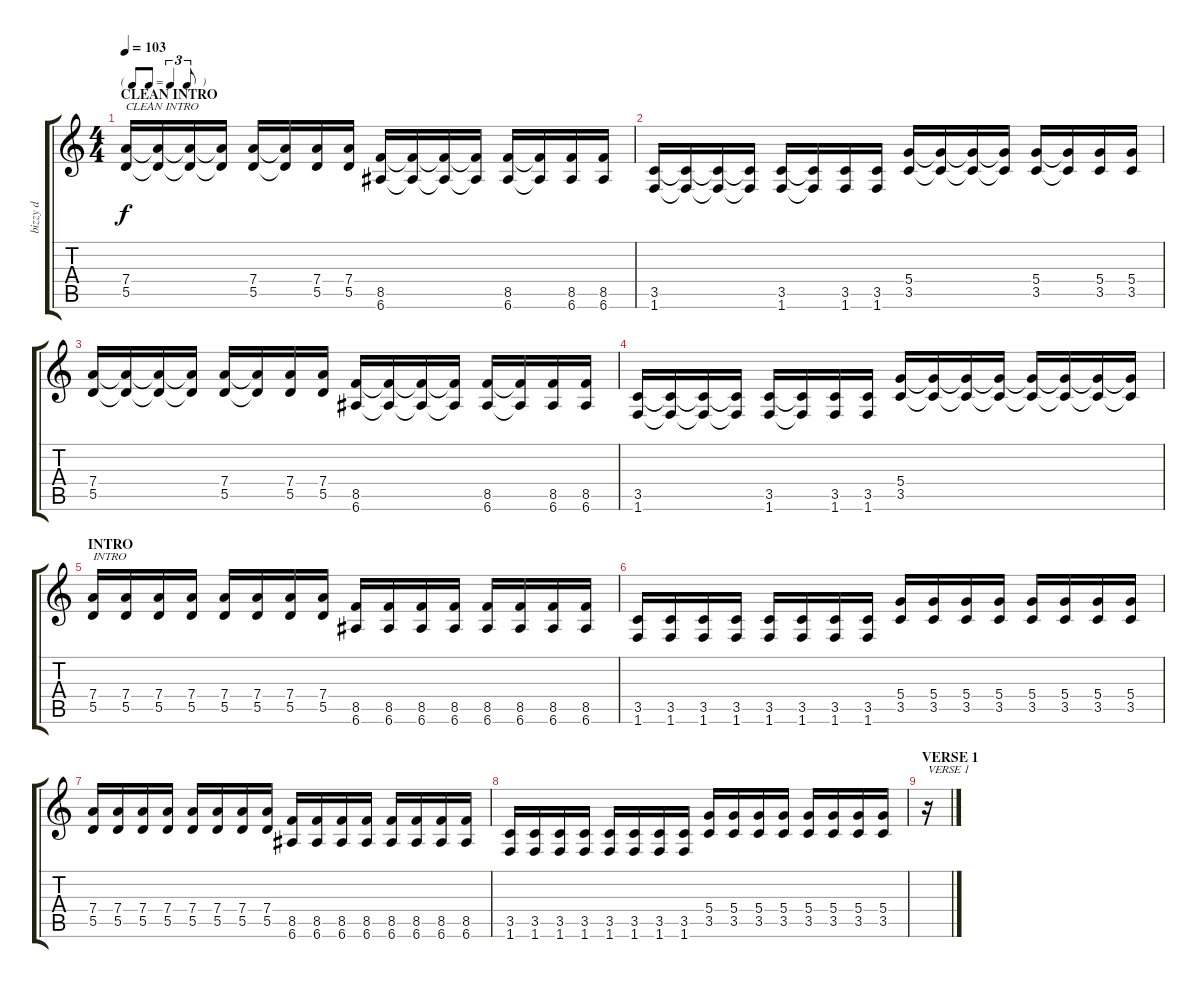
\track ("bizzy d" "bizzy d") {instrument distortionguitar}
\staff {score tabs}
\tuning (E4 B3 G3 D3 A2 E2) {hide}
\ts (4 4)
\tf triplet8th
\section ("" "CLEAN INTRO")
\tempo 103
\clef g2
\ks c
(7.4 5.5).16{txt "CLEAN INTRO" dy f volume 8 instrument electricguitarclean} (7.4{t} 5.5{t}).16 (7.4{t} 5.5{t}).16 (7.4{t} 5.5{t}).16 (7.4 5.5).16 (7.4{t} 5.5{t}).16 (7.4 5.5).16 (7.4 5.5).16 (8.5 6.6).16 (8.5{t} 6.6{t}).16 (8.5{t} 6.6{t}).16 (8.5{t} 6.6{t}).16 (8.5 6.6).16 (8.5{t} 6.6{t}).16 (8.5 6.6).16 (8.5 6.6).16 |
(3.5 1.6).16 (3.5{t} 1.6{t}).16 (3.5{t} 1.6{t}).16 (3.5{t} 1.6{t}).16 (3.5 1.6).16 (3.5{t} 1.6{t}).16 (3.5 1.6).16 (3.5 1.6).16 (5.4 3.5).16 (5.4{t} 3.5{t}).16 (5.4{t} 3.5{t}).16 (5.4{t} 3.5{t}).16 (5.4 3.5).16 (5.4{t} 3.5{t}).16 (5.4 3.5).16 (5.4 3.5).16 |
(7.4 5.5).16 (7.4{t} 5.5{t}).16 (7.4{t} 5.5{t}).16 (7.4{t} 5.5{t}).16 (7.4 5.5).16 (7.4{t} 5.5{t}).16 (7.4 5.5).16 (7.4 5.5).16 (8.5 6.6).16 (8.5{t} 6.6{t}).16 (8.5{t} 6.6{t}).16 (8.5{t} 6.6{t}).16 (8.5 6.6).16 (8.5{t} 6.6{t}).16 (8.5 6.6).16 (8.5 6.6).16 |
(3.5 1.6).16 (3.5{t} 1.6{t}).16 (3.5{t} 1.6{t}).16 (3.5{t} 1.6{t}).16 (3.5 1.6).16 (3.5{t} 1.6{t}).16 (3.5 1.6).16 (3.5 1.6).16 (5.4 3.5).16 (5.4{t} 3.5{t}).16 (5.4{t} 3.5{t}).16 (5.4{t} 3.5{t}).16 (5.4{t} 3.5{t}).16 (5.4{t} 3.5{t}).16 (5.4{t} 3.5{t}).16 (5.4{t} 3.5{t}).16 |
\section ("" "INTRO")
(7.4 5.5).16{txt "INTRO" instrument distortionguitar} (7.4 5.5).16 (7.4 5.5).16 (7.4 5.5).16 (7.4 5.5).16 (7.4 5.5).16 (7.4 5.5).16 (7.4 5.5).16 (8.5 6.6).16 (8.5 6.6).16 (8.5 6.6).16 (8.5 6.6).16 (8.5 6.6).16 (8.5 6.6).16 (8.5 6.6).16 (8.5 6.6).16 |
(3.5 1.6).16 (3.5 1.6).16 (3.5 1.6).16 (3.5 1.6).16 (3.5 1.6).16 (3.5 1.6).16 (3.5 1.6).16 (3.5 1.6).16 (5.4 3.5).16 (5.4 3.5).16 (5.4 3.5).16 (5.4 3.5).16 (5.4 3.5).16 (5.4 3.5).16 (5.4 3.5).16 (5.4 3.5).16 |
(7.4 5.5).16 (7.4 5.5).16 (7.4 5.5).16 (7.4 5.5).16 (7.4 5.5).16 (7.4 5.5).16 (7.4 5.5).16 (7.4 5.5).16 (8.5 6.6).16 (8.5 6.6).16 (8.5 6.6).16 (8.5 6.6).16 (8.5 6.6).16 (8.5 6.6).16 (8.5 6.6).16 (8.5 6.6).16 |
(3.5 1.6).16 (3.5 1.6).16 (3.5 1.6).16 (3.5 1.6).16 (3.5 1.6).16 (3.5 1.6).16 (3.5 1.6).16 (3.5 1.6).16 (5.4 3.5).16 (5.4 3.5).16 (5.4 3.5).16 (5.4 3.5).16 (5.4 3.5).16 (5.4 3.5).16 (5.4 3.5).16 (5.4 3.5).16 |
\section ("" "VERSE 1")
r.16{txt "VERSE 1"}
